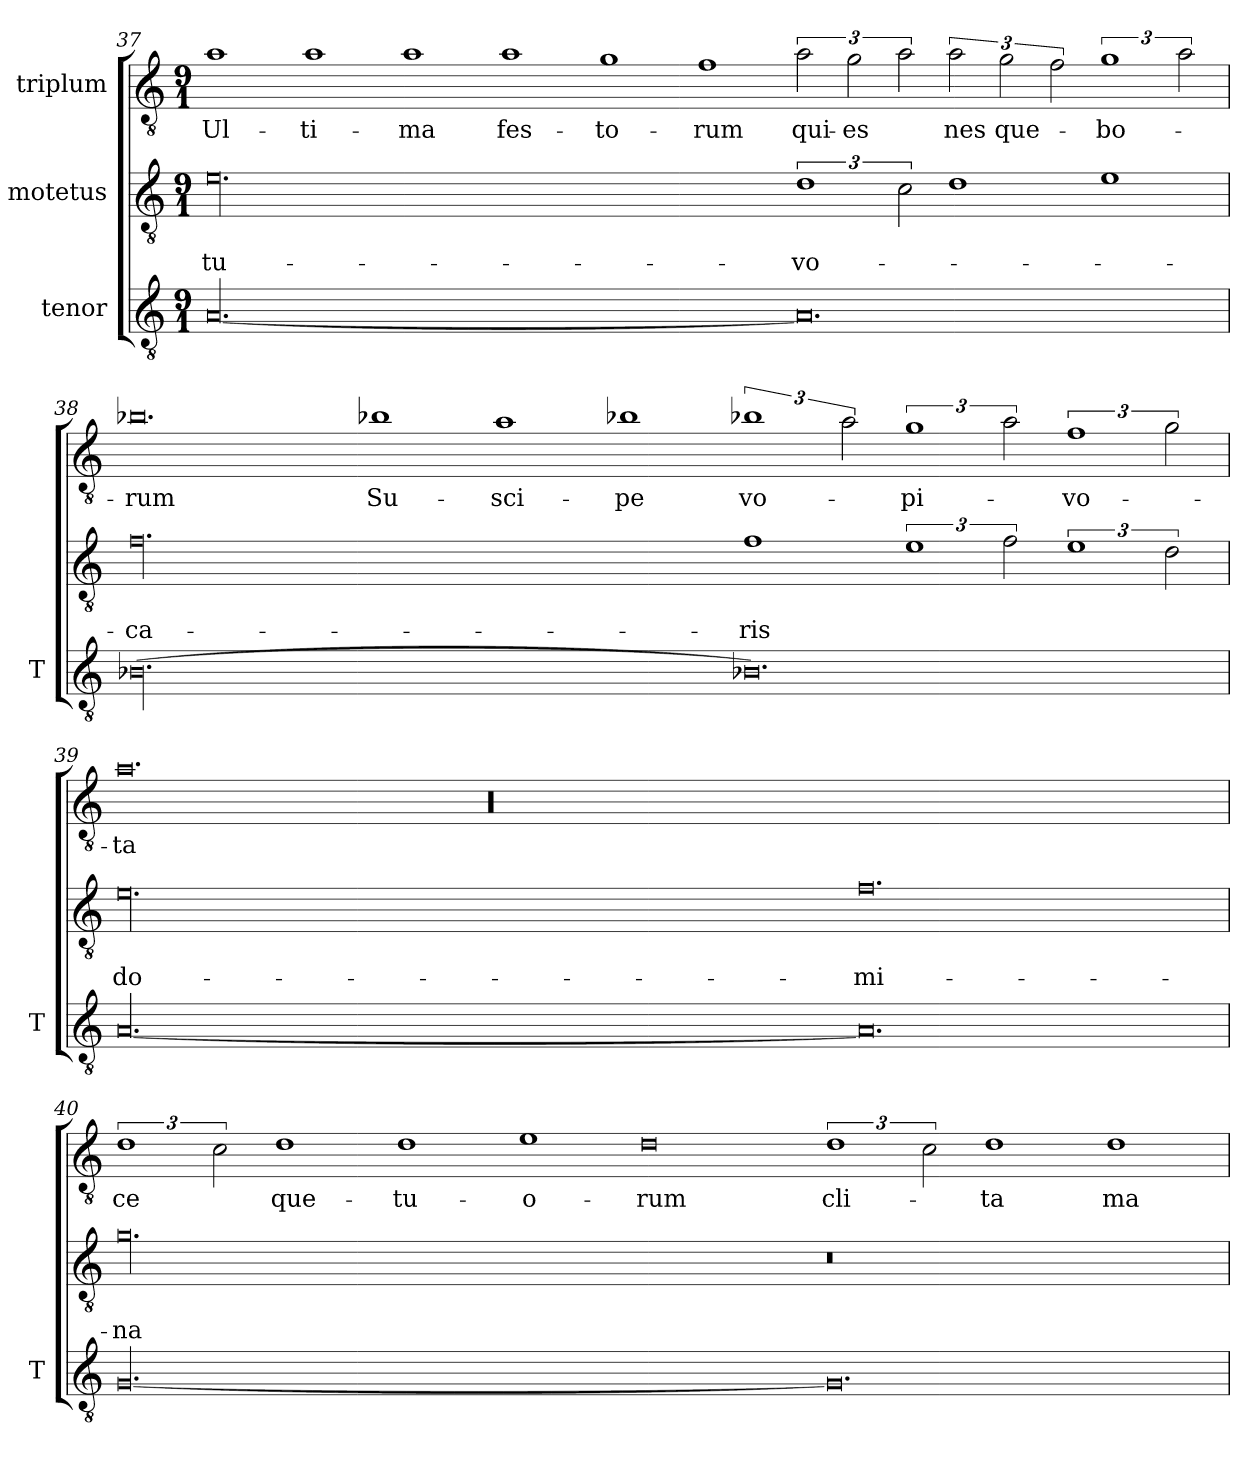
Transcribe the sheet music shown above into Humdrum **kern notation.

**kern	**kern	**text	**text	**kern	**text
*part3	*part2	*part2	*part2	*part1	*part1
*staff3	*staff2	*staff2	*staff2	*staff1	*staff1
*I"tenor	*I"motetus	*	*	*I"triplum	*
*I'T	*	*	*	*	*
*clefGv2	*clefGv2	*	*	*clefGv2	*
*k[]	*k[]	*	*	*k[]	*
*C:	*C:	*	*	*C:	*
*M9/1	*M9/1	*	*	*M9/1	*
=37	=37	=37	=37	=37	=37
[00.A/	00.e\	.	tu-	1a\	Ul-
.	.	.	.	1a\	-ti-
.	.	.	.	1a\	-ma
.	.	.	.	1a\	fes-
.	.	.	.	1g\	-to-
.	.	.	.	1f\	-rum
0.A/]	3%2d\	.	vo-	3a\	-qui-
.	.	.	.	3g\	-es
.	3c\	.	.	3a\	.
.	1d\	.	.	3a\	-nes
.	.	.	.	3g\	que-
.	.	.	.	3f\	.
.	1e\	.	.	3%2g\	-bo-
.	.	.	.	3a\	.
=38	=38	=38	=38	=38	=38
[00.B-X\	00.f\	.	-ca-	0.b-X\	-rum
.	.	.	.	1b-X\	Su-
.	.	.	.	1a\	-sci-
.	.	.	.	1b-X\	-pe
0.B-X\]	1f\	.	-ris	3%2b-X\	-vo-
.	.	.	.	3a\	.
.	3%2e\	.	.	3%2g\	pi-
.	3f\	.	.	3a\	.
.	3%2e\	.	.	3%2f\	vo-
.	3d\	.	.	3g\	.
=39	=39	=39	=39	=39	=39
[00.A/	00.e\	.	do-	0.a\	-ta
.	.	.	.	00.r	.
0.A/]	0.f\	.	-mi-	.	.
=40	=40	=40	=40	=40	=40
[00.G/	00.g\	.	-na	3%2d\	-ce
.	.	.	.	3c\	.
.	.	.	.	1d\	que-
.	.	.	.	1d\	tu-
.	.	.	.	1e\	-o-
.	.	.	.	0d\	-rum
0.G/]	0.r	.	.	3%2d\	-cli-
.	.	.	.	3c\	.
.	.	.	.	1d\	-ta
.	.	.	.	1d\	ma-
=	=	=	=	=	=
*-	*-	*-	*-	*-	*-
